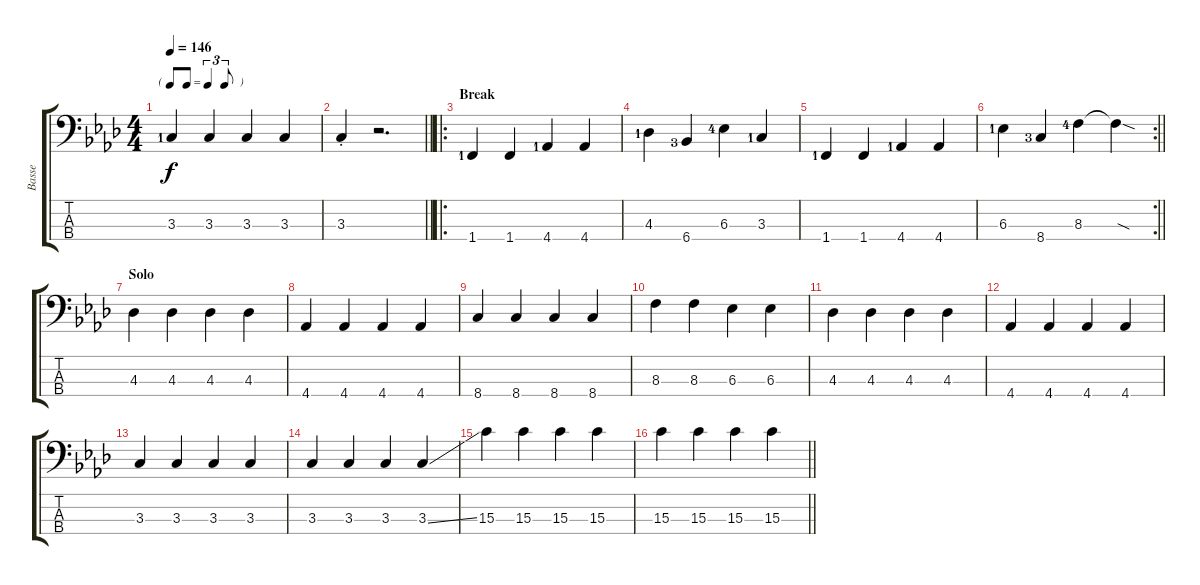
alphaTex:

\track ("Basse" "Basse") {instrument electricbassfinger}
\staff {score tabs}
\tuning (G2 D2 A1 E1) {hide}
\ts (4 4)
\tf triplet8th
\tempo 146
\clef f4
\ks fminor
3.3{lf 2}.4{dy f} 3.3.4 3.3.4 3.3.4 |
\barLineRight lightlight
3.3{st}.4 r.2{d} |
\ro
\section ("" "Break")
1.4{lf 2}.4 1.4.4 4.4{lf 2}.4 4.4.4 |
4.3{lf 2}.4 6.4{lf 4}.4 6.3{lf 5}.4 3.3{lf 2}.4 |
1.4{lf 2}.4 1.4.4 4.4{lf 2}.4 4.4.4 |
\rc 2
\barLineRight lightlight
6.3{lf 2}.4 8.4{lf 4}.4 8.3{lf 5}.4 8.3{sod t}.4 |
\section ("" "Solo")
4.3.4 4.3.4 4.3.4 4.3.4 |
4.4.4 4.4.4 4.4.4 4.4.4 |
8.4.4 8.4.4 8.4.4 8.4.4 |
8.3.4 8.3.4 6.3.4 6.3.4 |
4.3.4 4.3.4 4.3.4 4.3.4 |
4.4.4 4.4.4 4.4.4 4.4.4 |
3.3.4 3.3.4 3.3.4 3.3.4 |
3.3.4 3.3.4 3.3.4 3.3{ss}.4 |
15.3.4 15.3.4 15.3.4 15.3.4 |
\barLineRight lightlight
15.3.4 15.3.4 15.3.4 15.3.4
